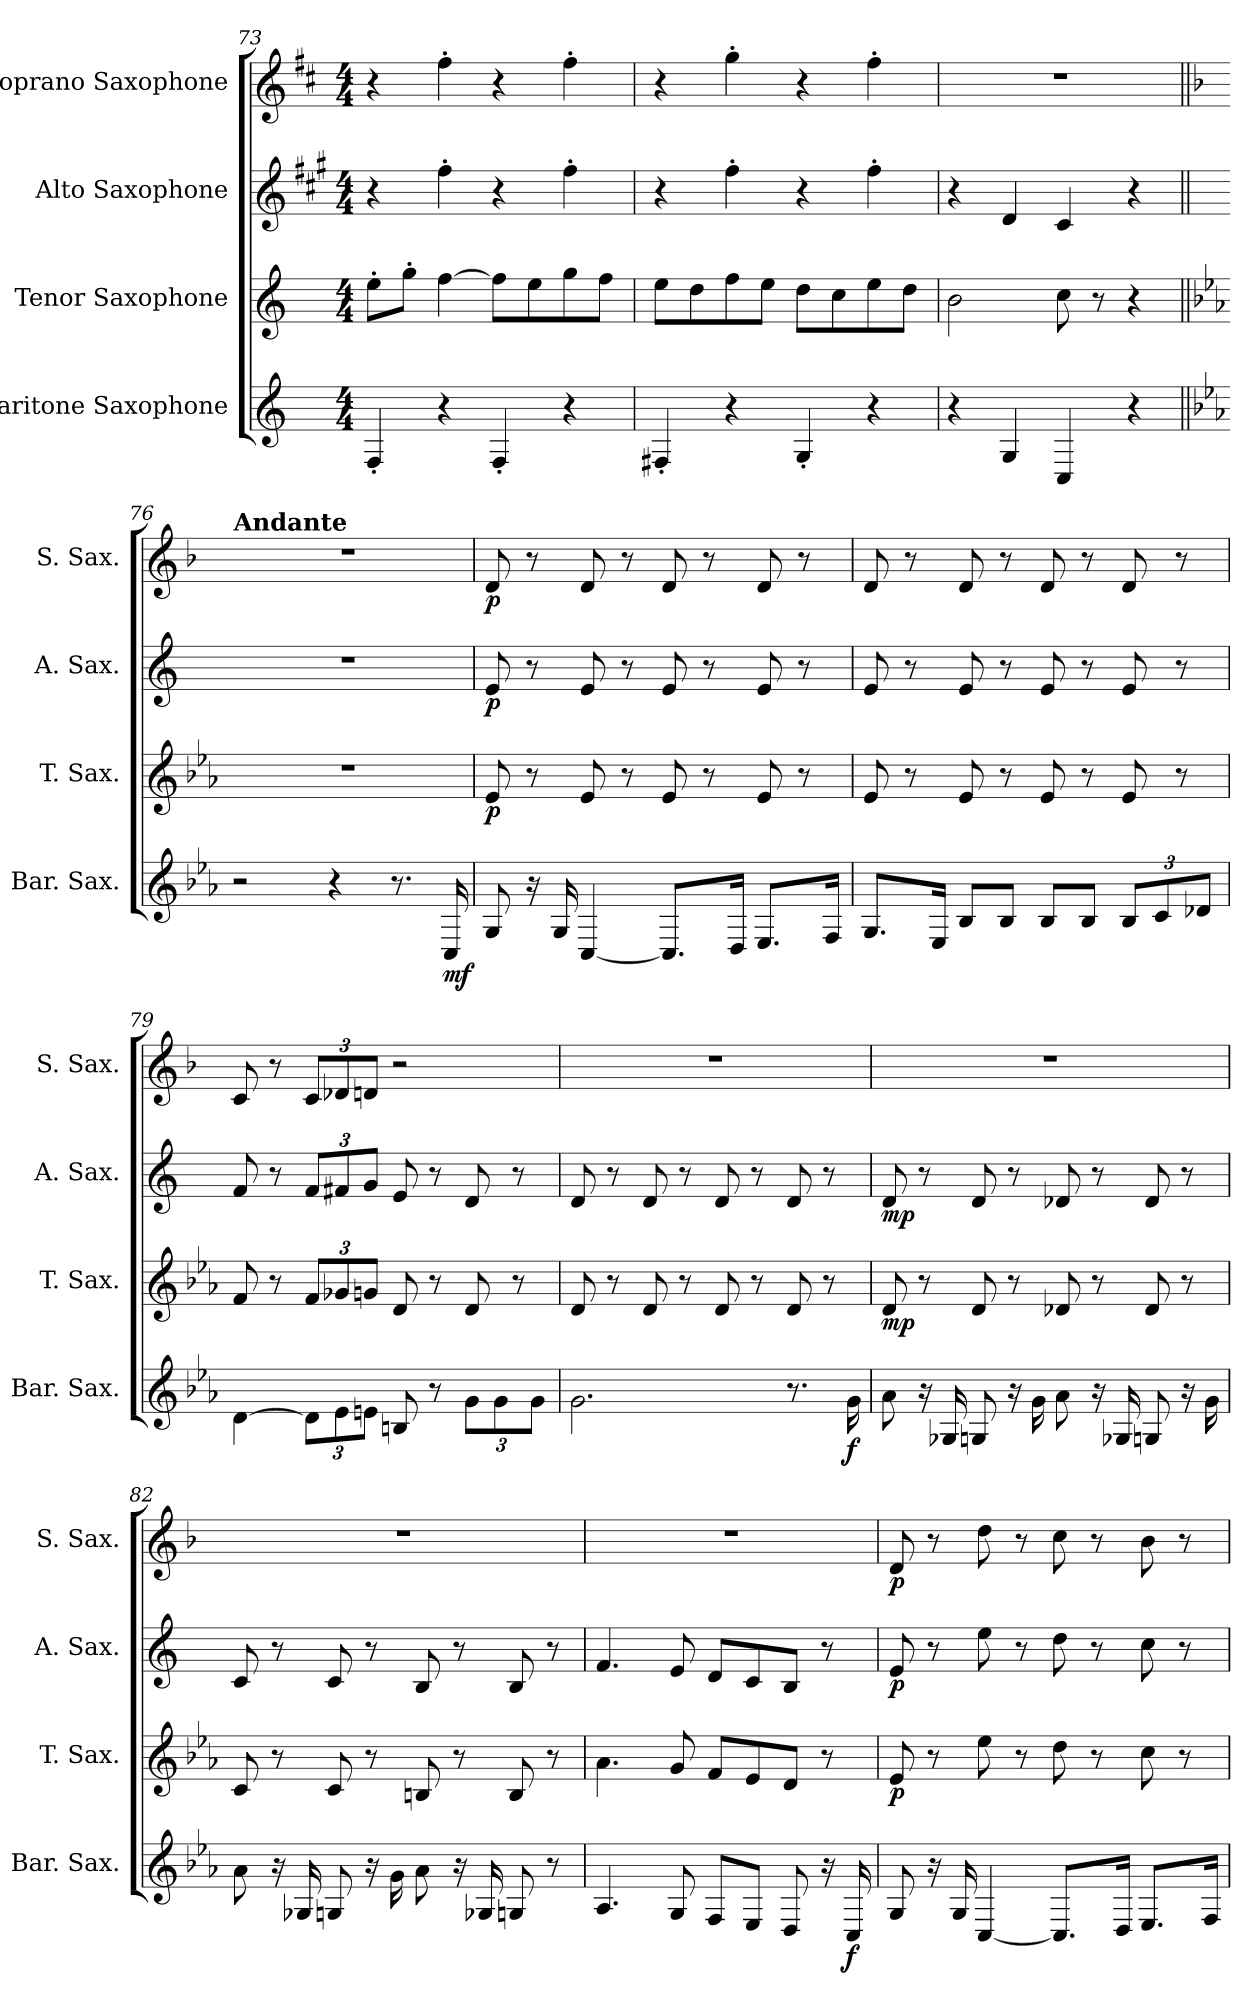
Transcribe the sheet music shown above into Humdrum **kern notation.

**kern	**dynam	**kern	**dynam	**kern	**dynam	**kern	**dynam
*part4	*part4	*part3	*part3	*part2	*part2	*part1	*part1
*staff4	*staff4	*staff3	*staff3	*staff2	*staff2	*staff1	*staff1
*I"Baritone Saxophone	*	*I"Tenor Saxophone	*	*I"Alto Saxophone	*	*I"Soprano Saxophone	*
*I'Bar. Sax.	*	*I'T. Sax.	*	*I'A. Sax.	*	*I'S. Sax.	*
!!LO:LB:g=z
*clefG2	*	*clefG2	*	*clefG2	*	*clefG2	*
*ITrd12c21	*	*ITrd8c14	*	*ITrd5c9	*	*ITrd1c2	*
*k[]	*	*k[]	*	*k[]	*	*k[]	*
*M4/4	*	*M4/4	*	*M4/4	*	*M4/4	*
=73	=73	=73	=73	=73	=73	=73	=73
4FF'/	.	8e'\L	.	4r	.	4r	.
.	.	8g'\J	.	.	.	.	.
4r	.	[4f\	.	4a'\	.	4ee'\	.
4FF'/	.	8f\L]	.	4r	.	4r	.
.	.	8e\	.	.	.	.	.
4r	.	8g\	.	4a'\	.	4ee'\	.
.	.	8f\J	.	.	.	.	.
=74	=74	=74	=74	=74	=74	=74	=74
4FF#X'/	.	8e\L	.	4r	.	4r	.
.	.	8d\	.	.	.	.	.
4r	.	8f\	.	4a'\	.	4ff'\	.
.	.	8e\J	.	.	.	.	.
4GG'/	.	8d\L	.	4r	.	4r	.
.	.	8c\	.	.	.	.	.
4r	.	8e\	.	4a'\	.	4ee'\	.
.	.	8d\J	.	.	.	.	.
=75	=75	=75	=75	=75	=75	=75	=75
4r	.	2B\	.	4r	.	1r	.
4GG/	.	.	.	4F/	.	.	.
4CC/	.	8c\	.	4E/	.	.	.
.	.	8r	.	.	.	.	.
4r	.	4r	.	4r	.	.	.
!!LO:PB:g=z
=76||	=76||	=76||	=76||	=76||	=76||	=76||	=76||
!!LO:REH:place=s1:a:B:fs=13.5337:t=Le grand-père
*k[b-e-a-]	*	*k[b-e-a-]	*	*k[b-e-a-]	*	*k[b-e-a-]	*
!	!	!	!	!	!	!LO:TX:a:B:t=Andante	!
2r	.	1r	.	1r	.	1r	.
4r	.	.	.	.	.	.	.
8.r	.	.	.	.	.	.	.
!	!LO:DY:b	!	!	!	!	!	!
16CC/	mf	.	.	.	.	.	.
=77	=77	=77	=77	=77	=77	=77	=77
!	!	!	!LO:DY:b	!	!LO:DY:b	!	!LO:DY:b
8GG/	.	8E-/	p	8G/	p	8c/	p
16r	.	8r	.	8r	.	8r	.
16GG/	.	.	.	.	.	.	.
[4CC/	.	8E-/	.	8G/	.	8c/	.
.	.	8r	.	8r	.	8r	.
8.CC/L]	.	8E-/	.	8G/	.	8c/	.
.	.	8r	.	8r	.	8r	.
16DD/Jk	.	.	.	.	.	.	.
8.EE-/L	.	8E-/	.	8G/	.	8c/	.
.	.	8r	.	8r	.	8r	.
16FF/Jk	.	.	.	.	.	.	.
=78	=78	=78	=78	=78	=78	=78	=78
8.GG/L	.	8E-/	.	8G/	.	8c/	.
.	.	8r	.	8r	.	8r	.
16EE-/Jk	.	.	.	.	.	.	.
8BB-/L	.	8E-/	.	8G/	.	8c/	.
8BB-/J	.	8r	.	8r	.	8r	.
8BB-/L	.	8E-/	.	8G/	.	8c/	.
8BB-/J	.	8r	.	8r	.	8r	.
*Xbrackettup	*	*	*	*	*	*	*
12BB-/L	.	8E-/	.	8G/	.	8c/	.
12C/	.	.	.	.	.	.	.
.	.	8r	.	8r	.	8r	.
12D-X/J	.	.	.	.	.	.	.
=79	=79	=79	=79	=79	=79	=79	=79
[4D\	.	8F/	.	8A-/	.	8B-/	.
.	.	8r	.	8r	.	8r	.
*	*	*Xbrackettup	*	*Xbrackettup	*	*Xbrackettup	*
12D\L]	.	12F/L	.	12A-/L	.	12B-/L	.
12E-\	.	12G-X/	.	12An/	.	12c-X/	.
12En\J	.	12Gn/J	.	12B-/J	.	12cn/J	.
8BBn/	.	8D/	.	8G/	.	2r	.
8r	.	8r	.	8r	.	.	.
12G\L	.	8D/	.	8F/	.	.	.
12G\	.	.	.	.	.	.	.
.	.	8r	.	8r	.	.	.
12G\J	.	.	.	.	.	.	.
!!LO:LB:g=z
=80	=80	=80	=80	=80	=80	=80	=80
2.G\	.	8D/	.	8F/	.	1r	.
.	.	8r	.	8r	.	.	.
.	.	8D/	.	8F/	.	.	.
.	.	8r	.	8r	.	.	.
.	.	8D/	.	8F/	.	.	.
.	.	8r	.	8r	.	.	.
8.r	.	8D/	.	8F/	.	.	.
.	.	8r	.	8r	.	.	.
!	!LO:DY:b	!	!	!	!	!	!
16G\	f	.	.	.	.	.	.
=81	=81	=81	=81	=81	=81	=81	=81
!	!	!	!LO:DY:b	!	!LO:DY:b	!	!
8A-\	.	8D/	mp	8F/	mp	1r	.
16r	.	8r	.	8r	.	.	.
16GG-X/	.	.	.	.	.	.	.
8GGn/	.	8D/	.	8F/	.	.	.
16r	.	8r	.	8r	.	.	.
16G\	.	.	.	.	.	.	.
8A-\	.	8D-X/	.	8F-X/	.	.	.
16r	.	8r	.	8r	.	.	.
16GG-X/	.	.	.	.	.	.	.
8GGn/	.	8D-/	.	8F-/	.	.	.
16r	.	8r	.	8r	.	.	.
16G\	.	.	.	.	.	.	.
=82	=82	=82	=82	=82	=82	=82	=82
8A-\	.	8C/	.	8E-/	.	1r	.
16r	.	8r	.	8r	.	.	.
16GG-X/	.	.	.	.	.	.	.
8GGn/	.	8C/	.	8E-/	.	.	.
16r	.	8r	.	8r	.	.	.
16G\	.	.	.	.	.	.	.
8A-\	.	8BBn/	.	8D/	.	.	.
16r	.	8r	.	8r	.	.	.
16GG-X/	.	.	.	.	.	.	.
8GGn/	.	8BB/	.	8D/	.	.	.
8r	.	8r	.	8r	.	.	.
!!LO:LB:g=z
=83	=83	=83	=83	=83	=83	=83	=83
4.AA-/	.	4.A-\	.	4.A-/	.	1r	.
8GG/	.	8G/	.	8G/	.	.	.
8FF/L	.	8F/L	.	8F/L	.	.	.
8EE-/J	.	8E-/	.	8E-/	.	.	.
8DD/	.	8D/J	.	8D/J	.	.	.
16r	.	8r	.	8r	.	.	.
!	!LO:DY:b	!	!	!	!	!	!
16CC/	f	.	.	.	.	.	.
=84	=84	=84	=84	=84	=84	=84	=84
!	!	!	!LO:DY:b	!	!LO:DY:b	!	!LO:DY:b
8GG/	.	8E-/	p	8G/	p	8c/	p
16r	.	8r	.	8r	.	8r	.
16GG/	.	.	.	.	.	.	.
[4CC/	.	8e-\	.	8g\	.	8cc\	.
.	.	8r	.	8r	.	8r	.
8.CC/L]	.	8d\	.	8f\	.	8b-\	.
.	.	8r	.	8r	.	8r	.
16DD/Jk	.	.	.	.	.	.	.
8.EE-/L	.	8c\	.	8e-\	.	8a-\	.
.	.	8r	.	8r	.	8r	.
16FF/Jk	.	.	.	.	.	.	.
=	=	=	=	=	=	=	=
*-	*-	*-	*-	*-	*-	*-	*-
